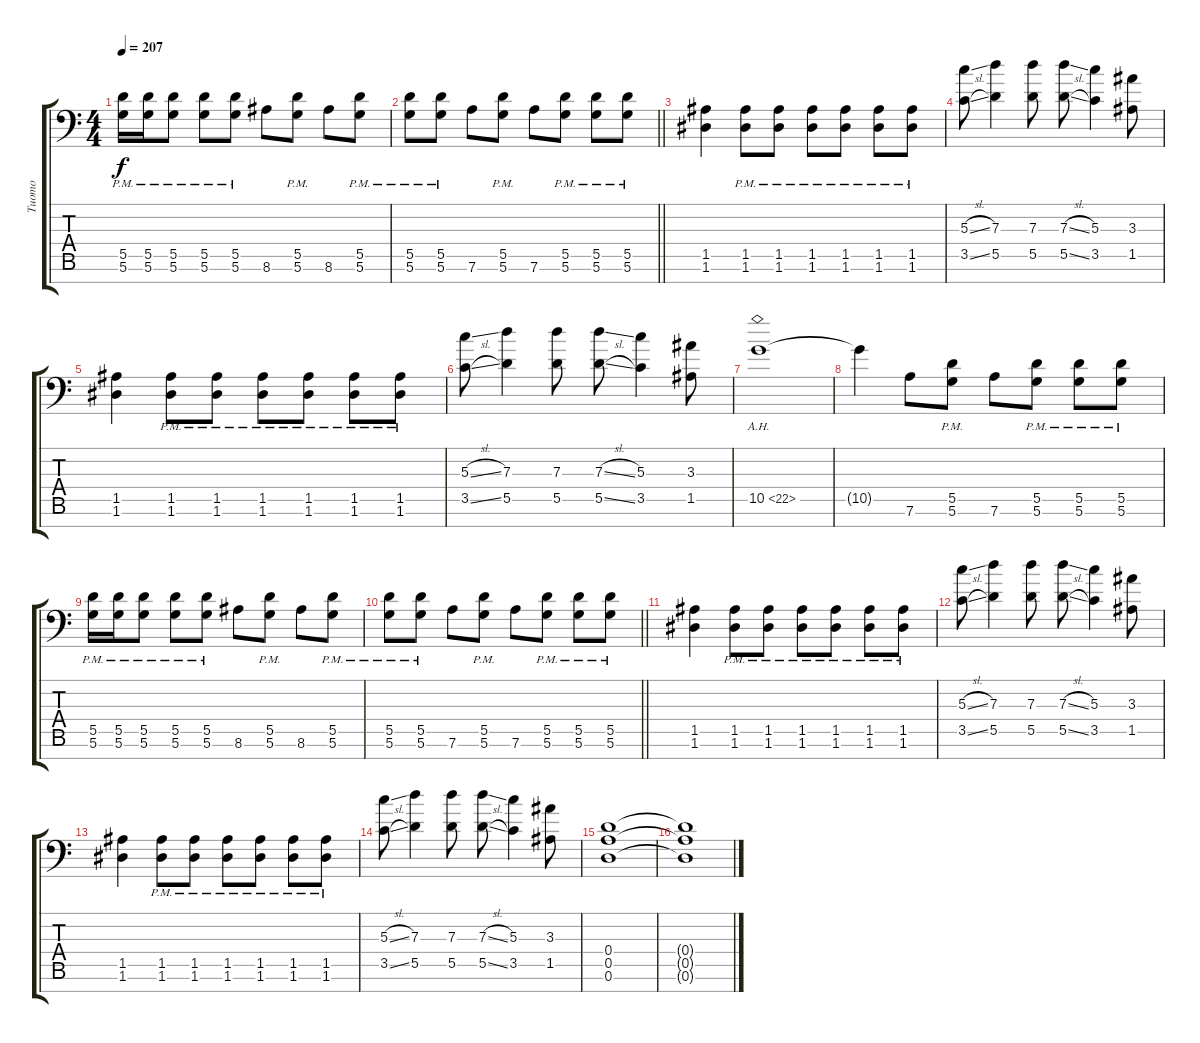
\track ("Tuomo" "Tuomo") {instrument distortionguitar}
\staff {score tabs}
\tuning (E4 B3 G3 D3 A2 D2 A1) {hide}
\ts (4 4)
\tempo 207
\clef f4
\ks c
(5.5{pm} 5.6{pm}).16{dy f} (5.5{pm} 5.6{pm}).16 (5.5{pm} 5.6{pm}).8 (5.5{pm} 5.6{pm}).8 (5.5{pm} 5.6{pm}).8 8.6.8 (5.5{pm} 5.6{pm}).8 8.6.8 (5.5{pm} 5.6{pm}).8 |
\barLineRight lightlight
(5.5{pm} 5.6{pm}).8 (5.5{pm} 5.6{pm}).8 7.6.8 (5.5{pm} 5.6{pm}).8 7.6.8 (5.5{pm} 5.6{pm}).8 (5.5{pm} 5.6{pm}).8 (5.5{pm} 5.6{pm}).8 |
\section ("" "")
(1.5 1.6).4 (1.5{pm} 1.6{pm}).8 (1.5{pm} 1.6{pm}).8 (1.5{pm} 1.6{pm}).8 (1.5{pm} 1.6{pm}).8 (1.5{pm} 1.6{pm}).8 (1.5{pm} 1.6{pm}).8 |
(5.3{sl} 3.5{sl}).8 (7.3 5.5).4 (7.3 5.5).8 (7.3{sl} 5.5{sl}).8 (5.3 3.5).4 (3.3 1.5).8 |
(1.5 1.6).4 (1.5{pm} 1.6{pm}).8 (1.5{pm} 1.6{pm}).8 (1.5{pm} 1.6{pm}).8 (1.5{pm} 1.6{pm}).8 (1.5{pm} 1.6{pm}).8 (1.5{pm} 1.6{pm}).8 |
(5.3{sl} 3.5{sl}).8 (7.3 5.5).4 (7.3 5.5).8 (7.3{sl} 5.5{sl}).8 (5.3 3.5).4 (3.3 1.5).8 |
10.5{ah 12}.1 |
10.5{t}.4 7.6.8 (5.5{pm} 5.6{pm}).8 7.6.8 (5.5{pm} 5.6{pm}).8 (5.5{pm} 5.6{pm}).8 (5.5{pm} 5.6{pm}).8 |
(5.5{pm} 5.6{pm}).16 (5.5{pm} 5.6{pm}).16 (5.5{pm} 5.6{pm}).8 (5.5{pm} 5.6{pm}).8 (5.5{pm} 5.6{pm}).8 8.6.8 (5.5{pm} 5.6{pm}).8 8.6.8 (5.5{pm} 5.6{pm}).8 |
\barLineRight lightlight
(5.5{pm} 5.6{pm}).8 (5.5{pm} 5.6{pm}).8 7.6.8 (5.5{pm} 5.6{pm}).8 7.6.8 (5.5{pm} 5.6{pm}).8 (5.5{pm} 5.6{pm}).8 (5.5{pm} 5.6{pm}).8 |
\section ("" "")
(1.5 1.6).4 (1.5{pm} 1.6{pm}).8 (1.5{pm} 1.6{pm}).8 (1.5{pm} 1.6{pm}).8 (1.5{pm} 1.6{pm}).8 (1.5{pm} 1.6{pm}).8 (1.5{pm} 1.6{pm}).8 |
(5.3{sl} 3.5{sl}).8 (7.3 5.5).4 (7.3 5.5).8 (7.3{sl} 5.5{sl}).8 (5.3 3.5).4 (3.3 1.5).8 |
(1.5 1.6).4 (1.5{pm} 1.6{pm}).8 (1.5{pm} 1.6{pm}).8 (1.5{pm} 1.6{pm}).8 (1.5{pm} 1.6{pm}).8 (1.5{pm} 1.6{pm}).8 (1.5{pm} 1.6{pm}).8 |
(5.3{sl} 3.5{sl}).8 (7.3 5.5).4 (7.3 5.5).8 (7.3{sl} 5.5{sl}).8 (5.3 3.5).4 (3.3 1.5).8 |
(0.4 0.5 0.6).1 |
(0.4{t} 0.5{t} 0.6{t}).1
